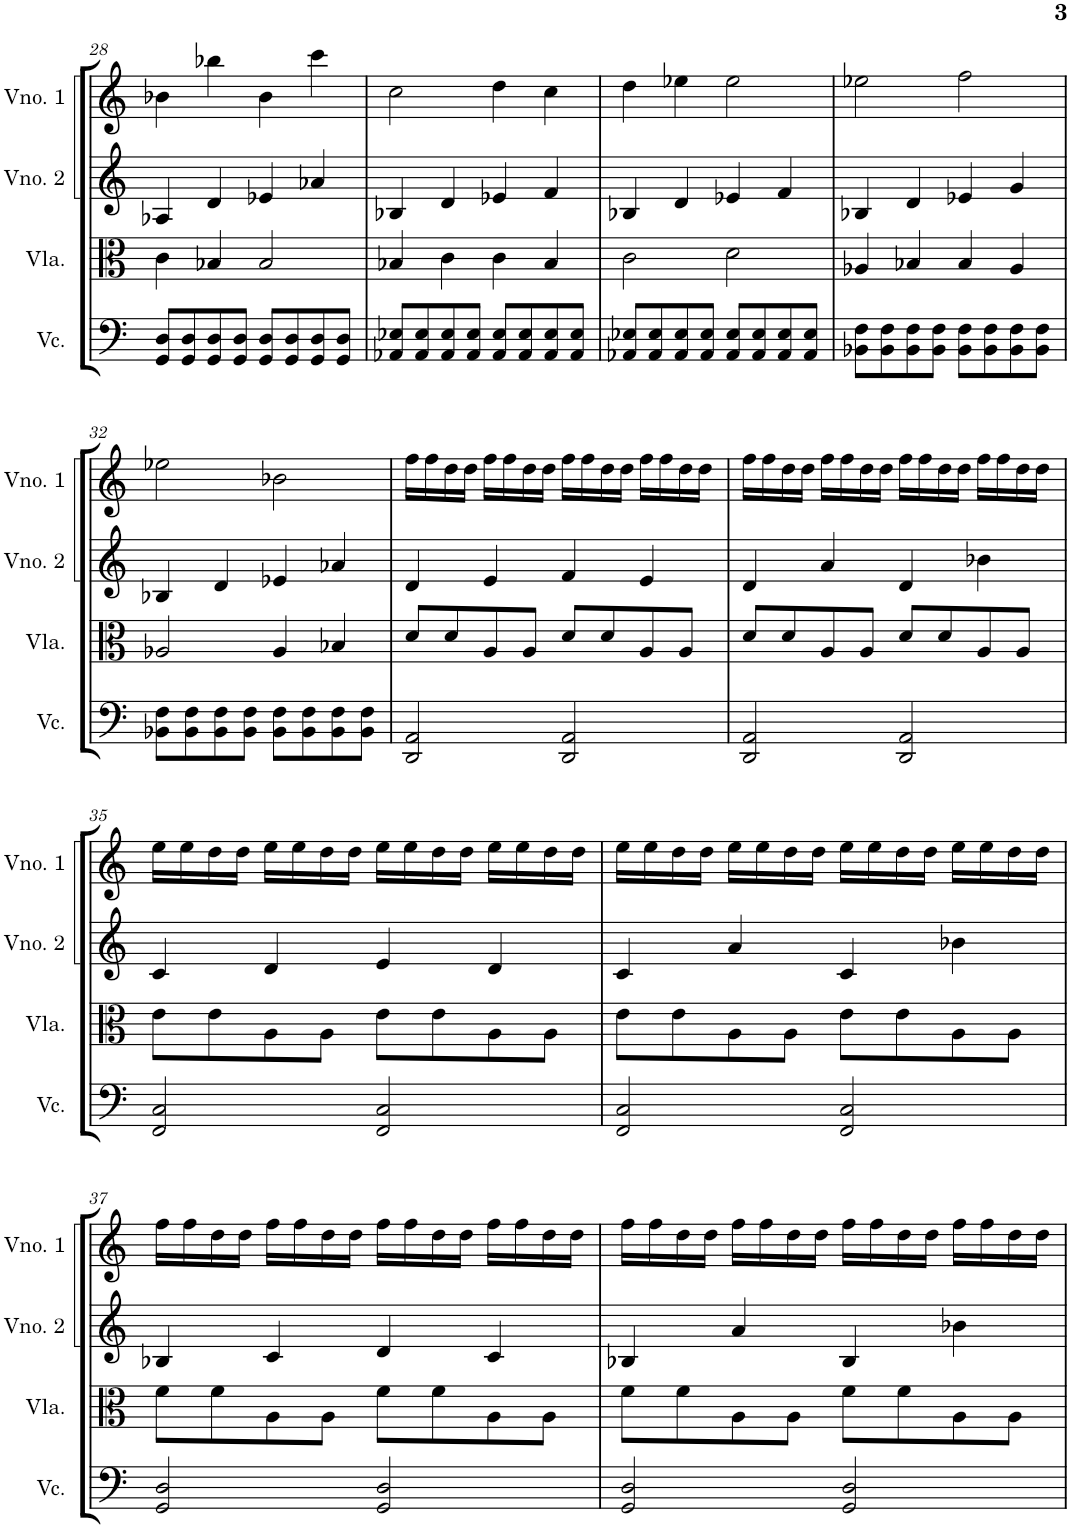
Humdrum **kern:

**kern	**kern	**kern	**kern
*part4	*part3	*part2	*part1
*staff4	*staff3	*staff2	*staff1
*I"Violoncelo	*I"Viola	*I"Violino 2	*I"Violino 1
*I'Vc.	*I'Vla.	*I'Vno. 2	*I'Vno. 1
!!LO:PB:g=z
*clefF4	*clefC3	*clefG2	*clefG2
*k[]	*k[]	*k[]	*k[]
*M4/4	*M4/4	*M4/4	*M4/4
=28	=28	=28	=28
8GG/ 8D/L	4c\	4A-X/	4b-X\
8GG/ 8D/	.	.	.
8GG/ 8D/	4B-X/	4d/	4bb-X\
8GG/ 8D/J	.	.	.
8GG/ 8D/L	2B-/	4e-X/	4b-\
8GG/ 8D/	.	.	.
8GG/ 8D/	.	4a-X/	4ccc\
8GG/ 8D/J	.	.	.
=29	=29	=29	=29
8AA-X/ 8E-X/L	4B-X/	4B-X/	2cc\
8AA-/ 8E-/	.	.	.
8AA-/ 8E-/	4c\	4d/	.
8AA-/ 8E-/J	.	.	.
8AA-/ 8E-/L	4c\	4e-X/	4dd\
8AA-/ 8E-/	.	.	.
8AA-/ 8E-/	4B-/	4f/	4cc\
8AA-/ 8E-/J	.	.	.
=30	=30	=30	=30
8AA-X/ 8E-X/L	2c\	4B-X/	4dd\
8AA-/ 8E-/	.	.	.
8AA-/ 8E-/	.	4d/	4ee-X\
8AA-/ 8E-/J	.	.	.
8AA-/ 8E-/L	2d\	4e-X/	2ee-\
8AA-/ 8E-/	.	.	.
8AA-/ 8E-/	.	4f/	.
8AA-/ 8E-/J	.	.	.
=31	=31	=31	=31
8BB-X\ 8F\L	4A-X/	4B-X/	2ee-X\
8BB-\ 8F\	.	.	.
8BB-\ 8F\	4B-X/	4d/	.
8BB-\ 8F\J	.	.	.
8BB-\ 8F\L	4B-/	4e-X/	2ff\
8BB-\ 8F\	.	.	.
8BB-\ 8F\	4A-/	4g/	.
8BB-\ 8F\J	.	.	.
!!LO:LB:g=z
=32	=32	=32	=32
8BB-X\ 8F\L	2A-X/	4B-X/	2ee-X\
8BB-\ 8F\	.	.	.
8BB-\ 8F\	.	4d/	.
8BB-\ 8F\J	.	.	.
8BB-\ 8F\L	4A-/	4e-X/	2b-X\
8BB-\ 8F\	.	.	.
8BB-\ 8F\	4B-X/	4a-X/	.
8BB-\ 8F\J	.	.	.
=33	=33	=33	=33
2DD/ 2AA/	8d/L	4d/	16ff\LL
.	.	.	16ff\
.	8d/	.	16dd\
.	.	.	16dd\JJ
.	8A/	4e/	16ff\LL
.	.	.	16ff\
.	8A/J	.	16dd\
.	.	.	16dd\JJ
2DD/ 2AA/	8d/L	4f/	16ff\LL
.	.	.	16ff\
.	8d/	.	16dd\
.	.	.	16dd\JJ
.	8A/	4e/	16ff\LL
.	.	.	16ff\
.	8A/J	.	16dd\
.	.	.	16dd\JJ
=34	=34	=34	=34
2DD/ 2AA/	8d/L	4d/	16ff\LL
.	.	.	16ff\
.	8d/	.	16dd\
.	.	.	16dd\JJ
.	8A/	4a/	16ff\LL
.	.	.	16ff\
.	8A/J	.	16dd\
.	.	.	16dd\JJ
2DD/ 2AA/	8d/L	4d/	16ff\LL
.	.	.	16ff\
.	8d/	.	16dd\
.	.	.	16dd\JJ
.	8A/	4b-X\	16ff\LL
.	.	.	16ff\
.	8A/J	.	16dd\
.	.	.	16dd\JJ
!!LO:LB:g=z
=35	=35	=35	=35
2FF/ 2C/	8e\L	4c/	16ee\LL
.	.	.	16ee\
.	8e\	.	16dd\
.	.	.	16dd\JJ
.	8A\	4d/	16ee\LL
.	.	.	16ee\
.	8A\J	.	16dd\
.	.	.	16dd\JJ
2FF/ 2C/	8e\L	4e/	16ee\LL
.	.	.	16ee\
.	8e\	.	16dd\
.	.	.	16dd\JJ
.	8A\	4d/	16ee\LL
.	.	.	16ee\
.	8A\J	.	16dd\
.	.	.	16dd\JJ
=36	=36	=36	=36
2FF/ 2C/	8e\L	4c/	16ee\LL
.	.	.	16ee\
.	8e\	.	16dd\
.	.	.	16dd\JJ
.	8A\	4a/	16ee\LL
.	.	.	16ee\
.	8A\J	.	16dd\
.	.	.	16dd\JJ
2FF/ 2C/	8e\L	4c/	16ee\LL
.	.	.	16ee\
.	8e\	.	16dd\
.	.	.	16dd\JJ
.	8A\	4b-X\	16ee\LL
.	.	.	16ee\
.	8A\J	.	16dd\
.	.	.	16dd\JJ
!!LO:LB:g=z
=37	=37	=37	=37
2GG/ 2D/	8f\L	4B-X/	16ff\LL
.	.	.	16ff\
.	8f\	.	16dd\
.	.	.	16dd\JJ
.	8A\	4c/	16ff\LL
.	.	.	16ff\
.	8A\J	.	16dd\
.	.	.	16dd\JJ
2GG/ 2D/	8f\L	4d/	16ff\LL
.	.	.	16ff\
.	8f\	.	16dd\
.	.	.	16dd\JJ
.	8A\	4c/	16ff\LL
.	.	.	16ff\
.	8A\J	.	16dd\
.	.	.	16dd\JJ
=38	=38	=38	=38
2GG/ 2D/	8f\L	4B-X/	16ff\LL
.	.	.	16ff\
.	8f\	.	16dd\
.	.	.	16dd\JJ
.	8A\	4a/	16ff\LL
.	.	.	16ff\
.	8A\J	.	16dd\
.	.	.	16dd\JJ
2GG/ 2D/	8f\L	4B-/	16ff\LL
.	.	.	16ff\
.	8f\	.	16dd\
.	.	.	16dd\JJ
.	8A\	4b-X\	16ff\LL
.	.	.	16ff\
.	8A\J	.	16dd\
.	.	.	16dd\JJ
=	=	=	=
*-	*-	*-	*-
